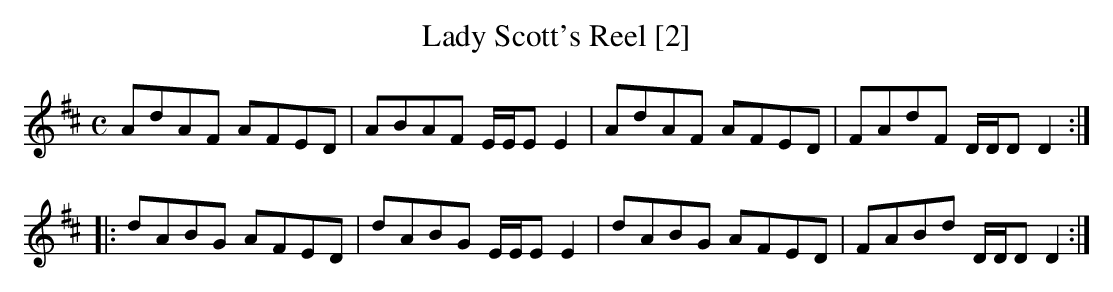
X:1
T:Lady Scott's Reel [2]
M:C
L:1/8
K:D
AdAF AFED|ABAF E/E/E E2|AdAF AFED|FAdF D/D/D D2:|
|:dABG AFED|dABG E/E/E E2|dABG AFED|FABd D/D/D D2:|
